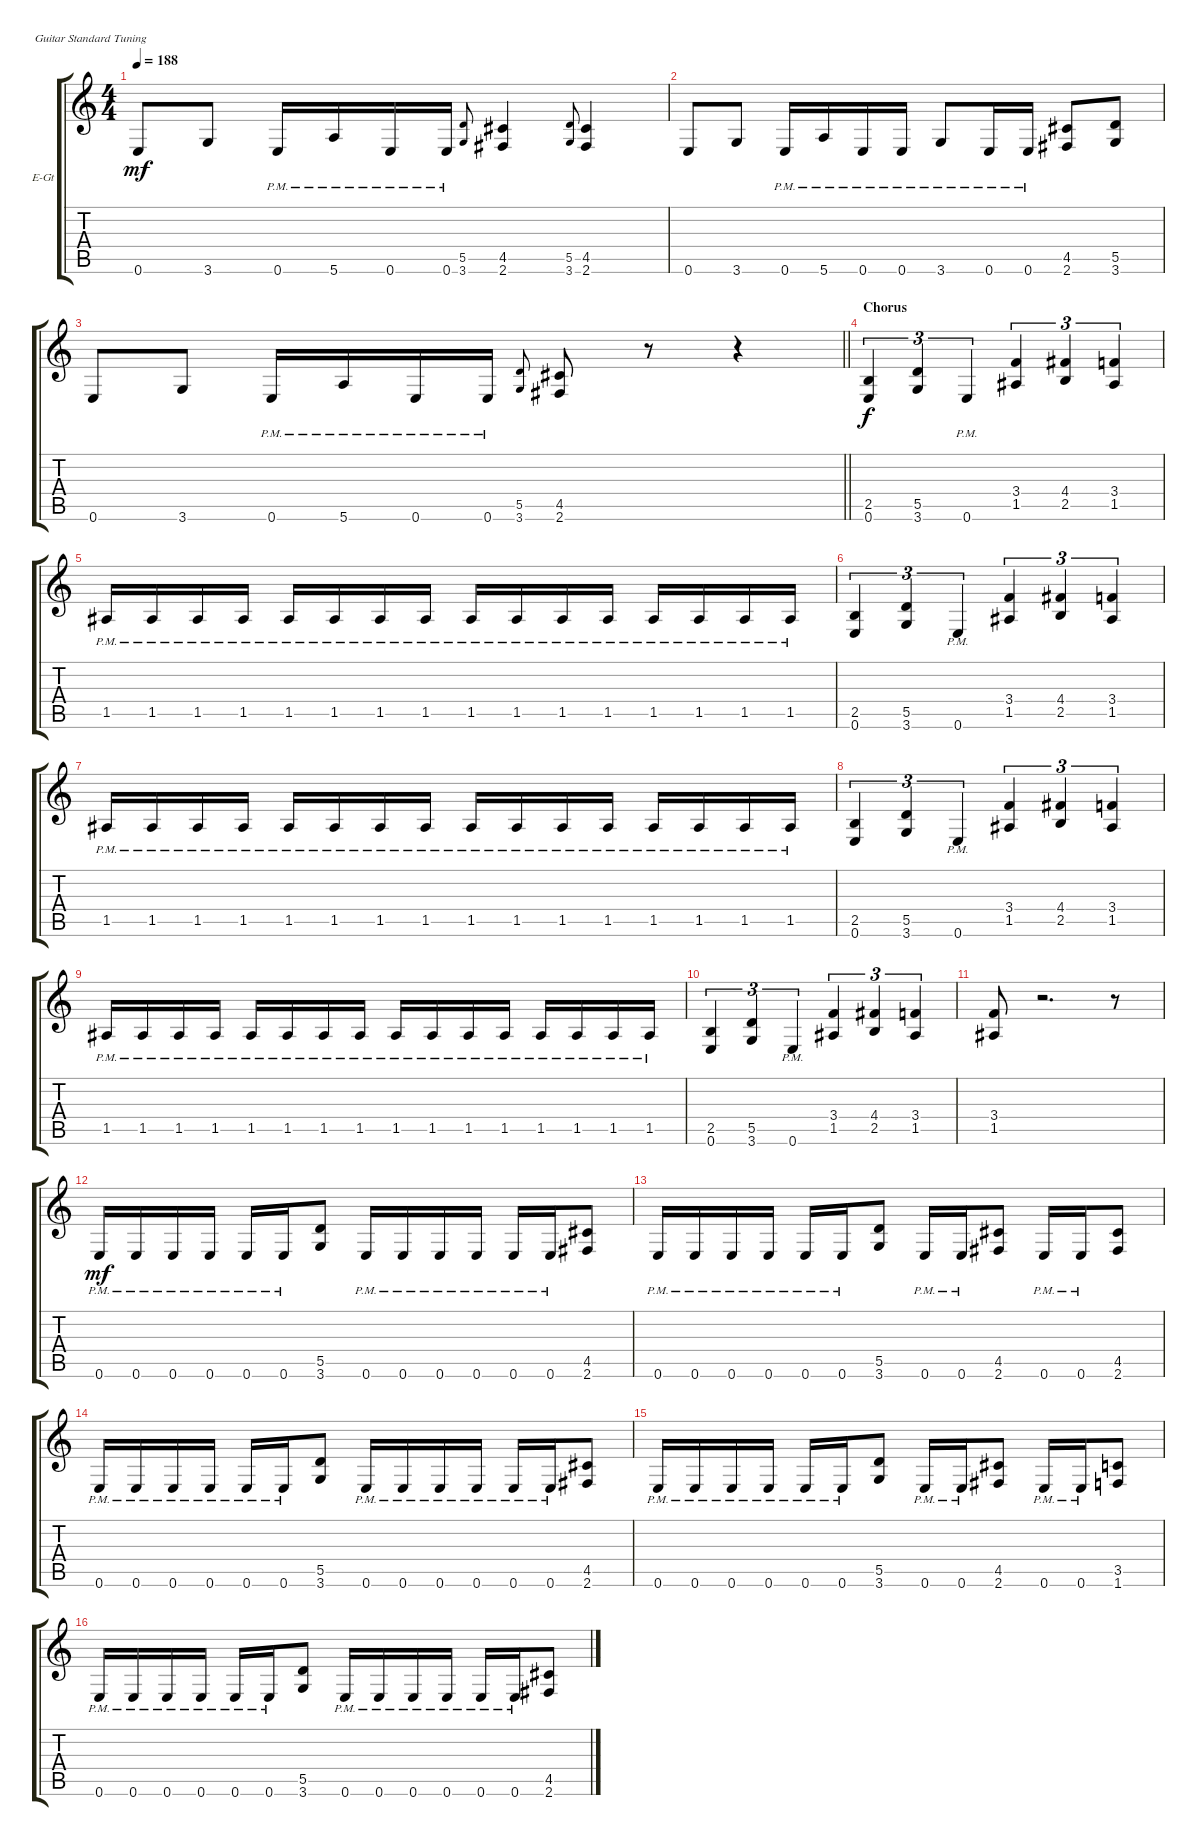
\bracketExtendMode groupsimilarinstruments
\firstSystemTrackNameOrientation horizontal
\otherSystemsTrackNameOrientation horizontal
\track ("Gtr Dist 1" "E-Gt") {instrument overdrivenguitar}
\staff {score tabs}
\tuning (E4 B3 G3 D3 A2 E2)
\ts (4 4)
\tempo 188
\clef g2
\ks c
0.6.8{dy mf} 3.6.8 0.6{pm}.16 5.6{pm}.16 0.6{pm}.16 0.6{pm}.16 (5.5 3.6).8{gr onbeat} (4.5 2.6).4 (5.5 3.6).8{gr onbeat} (4.5 2.6).4 |
0.6.8 3.6.8 0.6{pm}.16 5.6{pm}.16 0.6{pm}.16 0.6{pm}.16 3.6{pm}.8 0.6{pm}.16 0.6{pm}.16 (2.6 4.5).8 (3.6 5.5).8 |
\barLineRight lightlight
0.6.8 3.6.8 0.6{pm}.16 5.6{pm}.16 0.6{pm}.16 0.6{pm}.16 (5.5 3.6).8{gr onbeat} (4.5 2.6).8 r.8 r.4 |
\section ("" "Chorus")
(2.5 0.6).4{tu (3 2) dy f} (5.5 3.6).4{tu (3 2)} 0.6{pm}.4{tu (3 2)} (3.4 1.5).4{tu (3 2)} (4.4 2.5).4{tu (3 2)} (3.4 1.5).4{tu (3 2)} |
1.5{pm}.16 1.5{pm}.16 1.5{pm}.16 1.5{pm}.16 1.5{pm}.16 1.5{pm}.16 1.5{pm}.16 1.5{pm}.16 1.5{pm}.16 1.5{pm}.16 1.5{pm}.16 1.5{pm}.16 1.5{pm}.16 1.5{pm}.16 1.5{pm}.16 1.5{pm}.16 |
(2.5 0.6).4{tu (3 2)} (5.5 3.6).4{tu (3 2)} 0.6{pm}.4{tu (3 2)} (3.4 1.5).4{tu (3 2)} (4.4 2.5).4{tu (3 2)} (3.4 1.5).4{tu (3 2)} |
1.5{pm}.16 1.5{pm}.16 1.5{pm}.16 1.5{pm}.16 1.5{pm}.16 1.5{pm}.16 1.5{pm}.16 1.5{pm}.16 1.5{pm}.16 1.5{pm}.16 1.5{pm}.16 1.5{pm}.16 1.5{pm}.16 1.5{pm}.16 1.5{pm}.16 1.5{pm}.16 |
(2.5 0.6).4{tu (3 2)} (5.5 3.6).4{tu (3 2)} 0.6{pm}.4{tu (3 2)} (3.4 1.5).4{tu (3 2)} (4.4 2.5).4{tu (3 2)} (3.4 1.5).4{tu (3 2)} |
1.5{pm}.16 1.5{pm}.16 1.5{pm}.16 1.5{pm}.16 1.5{pm}.16 1.5{pm}.16 1.5{pm}.16 1.5{pm}.16 1.5{pm}.16 1.5{pm}.16 1.5{pm}.16 1.5{pm}.16 1.5{pm}.16 1.5{pm}.16 1.5{pm}.16 1.5{pm}.16 |
(2.5 0.6).4{tu (3 2)} (5.5 3.6).4{tu (3 2)} 0.6{pm}.4{tu (3 2)} (3.4 1.5).4{tu (3 2)} (4.4 2.5).4{tu (3 2)} (3.4 1.5).4{tu (3 2)} |
(3.4 1.5).8 r.2{d} r.8 |
0.6{pm}.16{dy mf} 0.6{pm}.16 0.6{pm}.16 0.6{pm}.16 0.6{pm}.16 0.6{pm}.16 (5.5 3.6).8 0.6{pm}.16 0.6{pm}.16 0.6{pm}.16 0.6{pm}.16 0.6{pm}.16 0.6{pm}.16 (4.5 2.6).8 |
0.6{pm}.16 0.6{pm}.16 0.6{pm}.16 0.6{pm}.16 0.6{pm}.16 0.6{pm}.16 (5.5 3.6).8 0.6{pm}.16 0.6{pm}.16 (4.5 2.6).8 0.6{pm}.16 0.6{pm}.16 (4.5 2.6).8 |
0.6{pm}.16 0.6{pm}.16 0.6{pm}.16 0.6{pm}.16 0.6{pm}.16 0.6{pm}.16 (5.5 3.6).8 0.6{pm}.16 0.6{pm}.16 0.6{pm}.16 0.6{pm}.16 0.6{pm}.16 0.6{pm}.16 (4.5 2.6).8 |
0.6{pm}.16 0.6{pm}.16 0.6{pm}.16 0.6{pm}.16 0.6{pm}.16 0.6{pm}.16 (5.5 3.6).8 0.6{pm}.16 0.6{pm}.16 (4.5 2.6).8 0.6{pm}.16 0.6{pm}.16 (3.5 1.6).8 |
0.6{pm}.16 0.6{pm}.16 0.6{pm}.16 0.6{pm}.16 0.6{pm}.16 0.6{pm}.16 (5.5 3.6).8 0.6{pm}.16 0.6{pm}.16 0.6{pm}.16 0.6{pm}.16 0.6{pm}.16 0.6{pm}.16 (4.5 2.6).8
